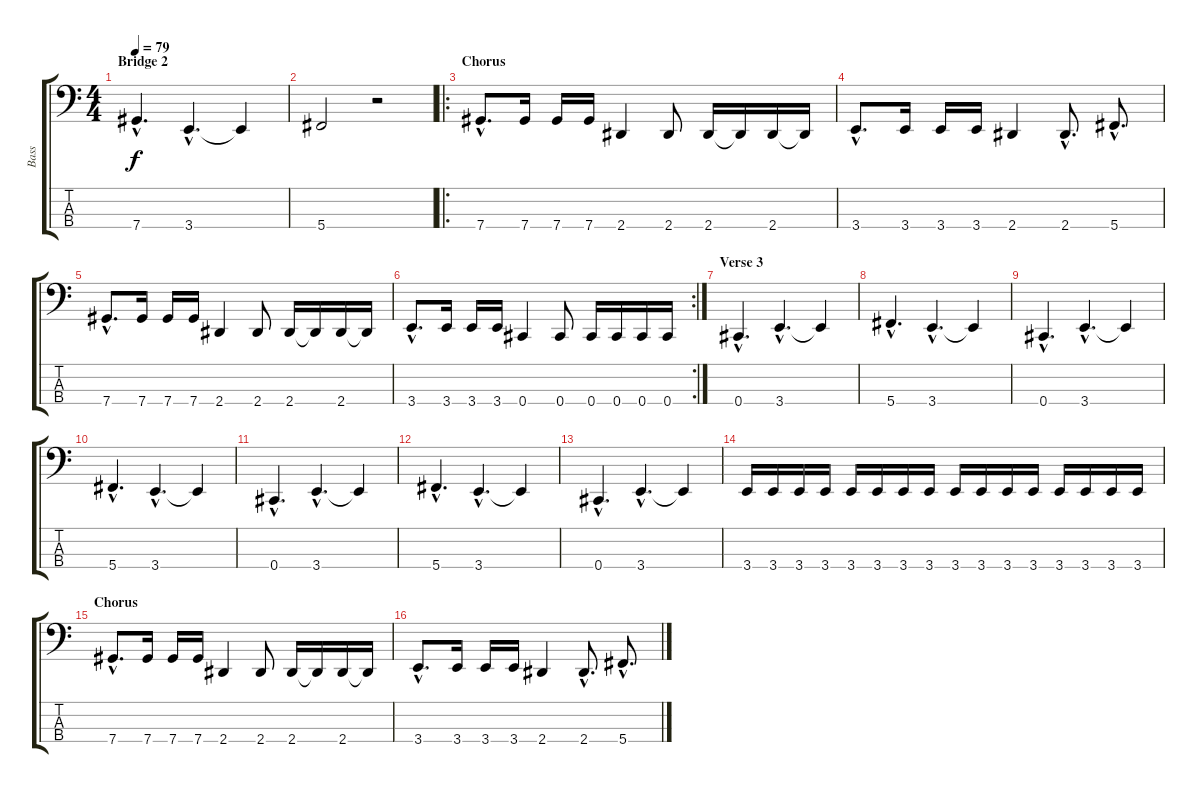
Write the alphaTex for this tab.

\track ("Bass" "Bass") {instrument electricbassfinger}
\staff {score tabs}
\tuning (Gb2 Db2 Ab1 Db1) {hide}
\ts (4 4)
\section ("" "Bridge 2")
\tempo 79
\clef f4
\ks c
7.4{hac}.4{d dy f} 3.4{hac}.4{d} 3.4{t}.4 |
5.4.2 r.2 |
\ro
\section ("" "Chorus")
7.4{hac}.8{d instrument fretlessbass} 7.4.16 7.4.16 7.4.16 2.4.4 2.4.8 2.4.16 2.4{t}.16 2.4.16 2.4{t}.16 |
3.4{hac}.8{d} 3.4.16 3.4.16 3.4.16 2.4.4 2.4{hac}.8{d} 5.4{hac}.8{d} |
7.4{hac}.8{d} 7.4.16 7.4.16 7.4.16 2.4.4 2.4.8 2.4.16 2.4{t}.16 2.4.16 2.4{t}.16 |
\rc 2
3.4{hac}.8{d} 3.4.16 3.4.16 3.4.16 0.4.4 0.4.8 0.4.16 0.4.16 0.4.16 0.4.16 |
\section ("" "Verse 3")
0.4{hac}.4{d instrument electricbassfinger} 3.4{hac}.4{d} 3.4{t}.4 |
5.4{hac}.4{d} 3.4{hac}.4{d} 3.4{t}.4 |
0.4{hac}.4{d} 3.4{hac}.4{d} 3.4{t}.4 |
5.4{hac}.4{d} 3.4{hac}.4{d} 3.4{t}.4 |
0.4{hac}.4{d instrument fretlessbass} 3.4{hac}.4{d} 3.4{t}.4 |
5.4{hac}.4{d} 3.4{hac}.4{d} 3.4{t}.4 |
0.4{hac}.4{d} 3.4{hac}.4{d} 3.4{t}.4 |
3.4.16 3.4.16 3.4.16 3.4.16 3.4.16 3.4.16 3.4.16 3.4.16 3.4.16 3.4.16 3.4.16 3.4.16 3.4.16 3.4.16 3.4.16 3.4.16 |
\section ("" "Chorus")
7.4{hac}.8{d instrument acousticbass} 7.4.16 7.4.16 7.4.16 2.4.4 2.4.8 2.4.16 2.4{t}.16 2.4.16 2.4{t}.16 |
3.4{hac}.8{d} 3.4.16 3.4.16 3.4.16 2.4.4 2.4{hac}.8{d} 5.4{hac}.8{d}
